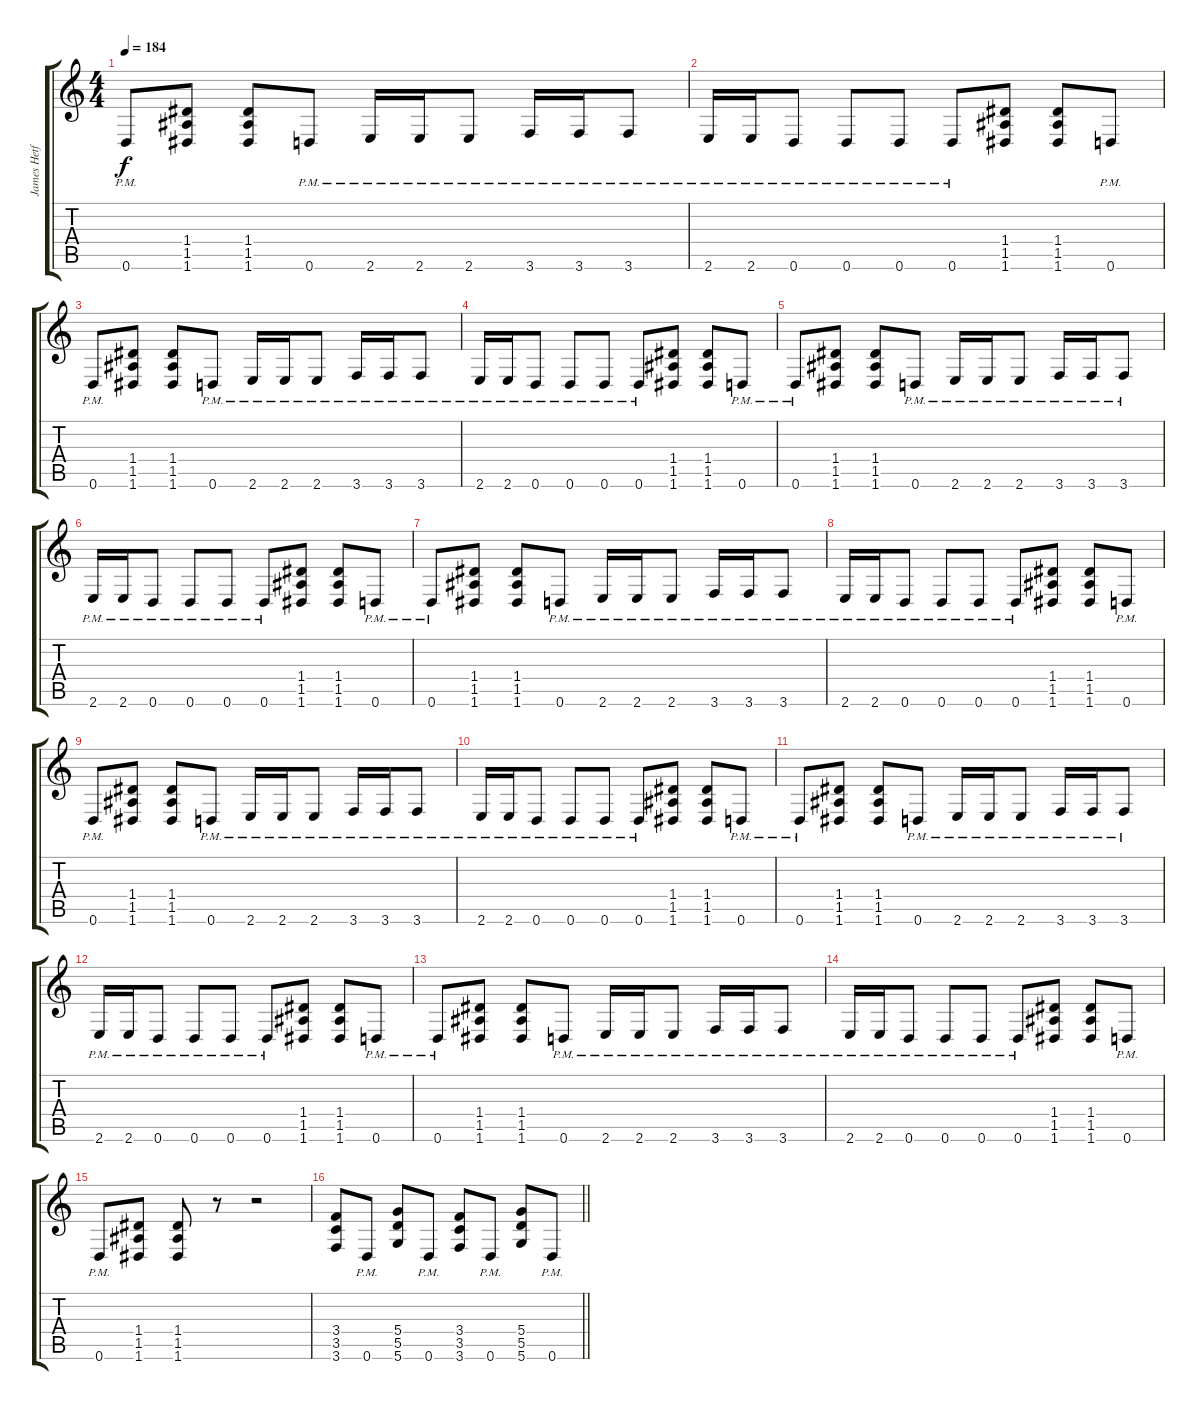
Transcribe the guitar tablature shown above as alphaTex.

\track ("James Hetfield" "James Hetf") {instrument distortionguitar}
\staff {score tabs}
\tuning (E4 B3 G3 D3 A2 D2) {hide}
\ts (4 4)
\tempo 184
\clef g2
\ks c
0.6{pm}.8{dy f} (1.4 1.5 1.6).8 (1.4 1.5 1.6).8 0.6{pm}.8 2.6{pm}.16 2.6{pm}.16 2.6{pm}.8 3.6{pm}.16 3.6{pm}.16 3.6{pm}.8 |
2.6{pm}.16 2.6{pm}.16 0.6{pm}.8 0.6{pm}.8 0.6{pm}.8 0.6{pm}.8 (1.4 1.5 1.6).8 (1.4 1.5 1.6).8 0.6{pm}.8 |
0.6{pm}.8 (1.4 1.5 1.6).8 (1.4 1.5 1.6).8 0.6{pm}.8 2.6{pm}.16 2.6{pm}.16 2.6{pm}.8 3.6{pm}.16 3.6{pm}.16 3.6{pm}.8 |
2.6{pm}.16 2.6{pm}.16 0.6{pm}.8 0.6{pm}.8 0.6{pm}.8 0.6{pm}.8 (1.4 1.5 1.6).8 (1.4 1.5 1.6).8 0.6{pm}.8 |
0.6{pm}.8 (1.4 1.5 1.6).8 (1.4 1.5 1.6).8 0.6{pm}.8 2.6{pm}.16 2.6{pm}.16 2.6{pm}.8 3.6{pm}.16 3.6{pm}.16 3.6{pm}.8 |
2.6{pm}.16 2.6{pm}.16 0.6{pm}.8 0.6{pm}.8 0.6{pm}.8 0.6{pm}.8 (1.4 1.5 1.6).8 (1.4 1.5 1.6).8 0.6{pm}.8 |
0.6{pm}.8 (1.4 1.5 1.6).8 (1.4 1.5 1.6).8 0.6{pm}.8 2.6{pm}.16 2.6{pm}.16 2.6{pm}.8 3.6{pm}.16 3.6{pm}.16 3.6{pm}.8 |
2.6{pm}.16 2.6{pm}.16 0.6{pm}.8 0.6{pm}.8 0.6{pm}.8 0.6{pm}.8 (1.4 1.5 1.6).8 (1.4 1.5 1.6).8 0.6{pm}.8 |
0.6{pm}.8 (1.4 1.5 1.6).8 (1.4 1.5 1.6).8 0.6{pm}.8 2.6{pm}.16 2.6{pm}.16 2.6{pm}.8 3.6{pm}.16 3.6{pm}.16 3.6{pm}.8 |
2.6{pm}.16 2.6{pm}.16 0.6{pm}.8 0.6{pm}.8 0.6{pm}.8 0.6{pm}.8 (1.4 1.5 1.6).8 (1.4 1.5 1.6).8 0.6{pm}.8 |
0.6{pm}.8 (1.4 1.5 1.6).8 (1.4 1.5 1.6).8 0.6{pm}.8 2.6{pm}.16 2.6{pm}.16 2.6{pm}.8 3.6{pm}.16 3.6{pm}.16 3.6{pm}.8 |
2.6{pm}.16 2.6{pm}.16 0.6{pm}.8 0.6{pm}.8 0.6{pm}.8 0.6{pm}.8 (1.4 1.5 1.6).8 (1.4 1.5 1.6).8 0.6{pm}.8 |
0.6{pm}.8 (1.4 1.5 1.6).8 (1.4 1.5 1.6).8 0.6{pm}.8 2.6{pm}.16 2.6{pm}.16 2.6{pm}.8 3.6{pm}.16 3.6{pm}.16 3.6{pm}.8 |
2.6{pm}.16 2.6{pm}.16 0.6{pm}.8 0.6{pm}.8 0.6{pm}.8 0.6{pm}.8 (1.4 1.5 1.6).8 (1.4 1.5 1.6).8 0.6{pm}.8 |
0.6{pm}.8 (1.4 1.5 1.6).8 (1.4 1.5 1.6).8 r.8 r.2 |
\barLineRight lightlight
(3.4 3.5 3.6).8 0.6{pm}.8 (5.4 5.5 5.6).8 0.6{pm}.8 (3.4 3.5 3.6).8 0.6{pm}.8 (5.4 5.5 5.6).8 0.6{pm}.8
